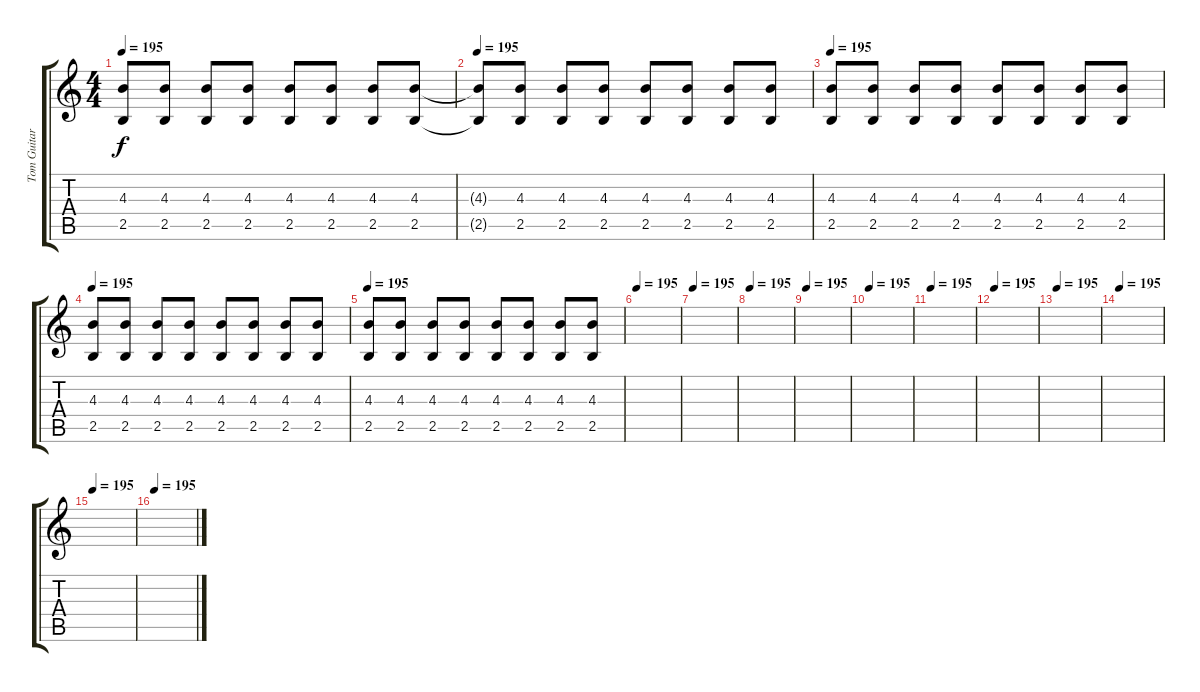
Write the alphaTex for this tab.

\track ("Tom Guitar 2" "Tom Guitar") {instrument distortionguitar}
\staff {score tabs}
\tuning (E4 B3 G3 D3 A2 E2) {hide}
\ts (4 4)
\tempo 195
\clef g2
\ks c
(4.3 2.5).8{dy f} (4.3 2.5).8 (4.3 2.5).8 (4.3 2.5).8 (4.3 2.5).8 (4.3 2.5).8 (4.3 2.5).8 (4.3 2.5).8 |
\tempo 195
(4.3{t} 2.5{t}).8 (4.3 2.5).8 (4.3 2.5).8 (4.3 2.5).8 (4.3 2.5).8 (4.3 2.5).8 (4.3 2.5).8 (4.3 2.5).8 |
\tempo 195
(4.3 2.5).8 (4.3 2.5).8 (4.3 2.5).8 (4.3 2.5).8 (4.3 2.5).8 (4.3 2.5).8 (4.3 2.5).8 (4.3 2.5).8 |
\tempo 195
(4.3 2.5).8 (4.3 2.5).8 (4.3 2.5).8 (4.3 2.5).8 (4.3 2.5).8 (4.3 2.5).8 (4.3 2.5).8 (4.3 2.5).8 |
\tempo 195
(4.3 2.5).8 (4.3 2.5).8 (4.3 2.5).8 (4.3 2.5).8 (4.3 2.5).8 (4.3 2.5).8 (4.3 2.5).8 (4.3 2.5).8 |
\tempo 195
|
\tempo 195
|
\tempo 195
|
\tempo 195
|
\tempo 195
|
\tempo 195
|
\tempo 195
|
\tempo 195
|
\tempo 195
|
\tempo 195
|
\tempo 195
